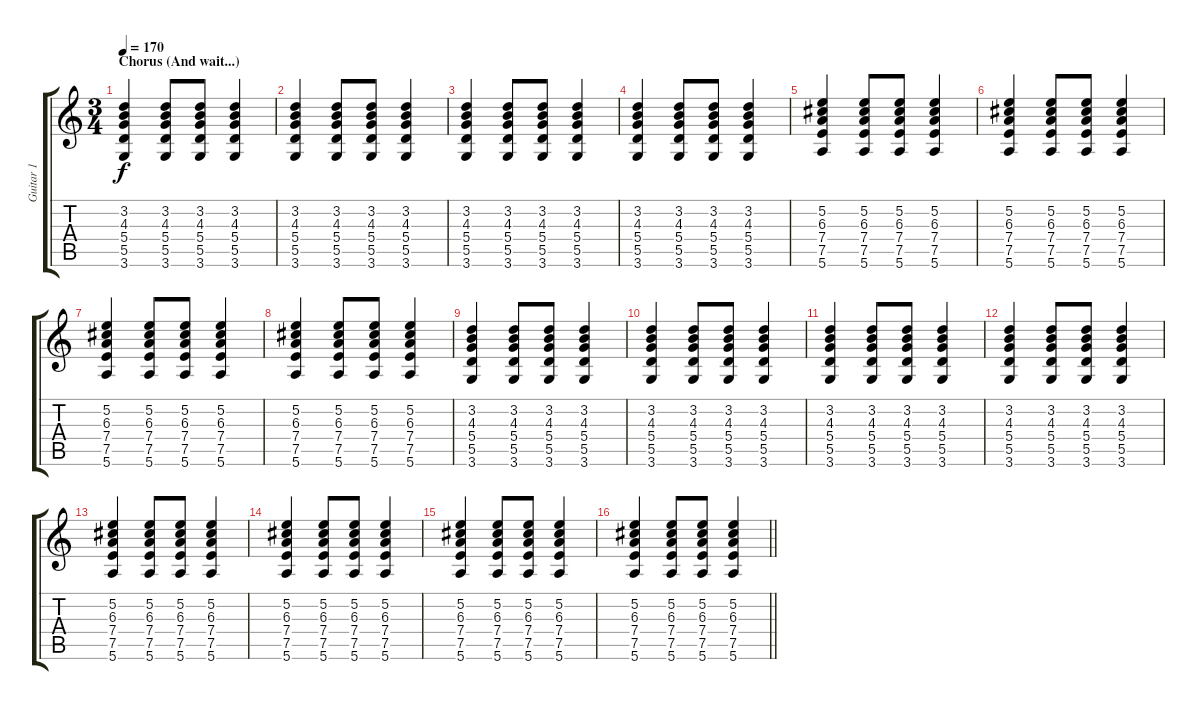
\track ("Guitar 1" "Guitar 1") {instrument distortionguitar}
\staff {score tabs}
\tuning (E4 B3 G3 D3 A2 E2) {hide}
\ts (3 4)
\section ("" "Chorus (And wait...)")
\tempo 170
\clef g2
\ks c
(3.2 4.3 5.4 5.5 3.6).4{dy f} (3.2 4.3 5.4 5.5 3.6).8 (3.2 4.3 5.4 5.5 3.6).8 (3.2 4.3 5.4 5.5 3.6).4 |
(3.2 4.3 5.4 5.5 3.6).4 (3.2 4.3 5.4 5.5 3.6).8 (3.2 4.3 5.4 5.5 3.6).8 (3.2 4.3 5.4 5.5 3.6).4 |
(3.2 4.3 5.4 5.5 3.6).4 (3.2 4.3 5.4 5.5 3.6).8 (3.2 4.3 5.4 5.5 3.6).8 (3.2 4.3 5.4 5.5 3.6).4 |
(3.2 4.3 5.4 5.5 3.6).4 (3.2 4.3 5.4 5.5 3.6).8 (3.2 4.3 5.4 5.5 3.6).8 (3.2 4.3 5.4 5.5 3.6).4 |
(5.2 6.3 7.4 7.5 5.6).4 (5.2 6.3 7.4 7.5 5.6).8 (5.2 6.3 7.4 7.5 5.6).8 (5.2 6.3 7.4 7.5 5.6).4 |
(5.2 6.3 7.4 7.5 5.6).4 (5.2 6.3 7.4 7.5 5.6).8 (5.2 6.3 7.4 7.5 5.6).8 (5.2 6.3 7.4 7.5 5.6).4 |
(5.2 6.3 7.4 7.5 5.6).4 (5.2 6.3 7.4 7.5 5.6).8 (5.2 6.3 7.4 7.5 5.6).8 (5.2 6.3 7.4 7.5 5.6).4 |
(5.2 6.3 7.4 7.5 5.6).4 (5.2 6.3 7.4 7.5 5.6).8 (5.2 6.3 7.4 7.5 5.6).8 (5.2 6.3 7.4 7.5 5.6).4 |
(3.2 4.3 5.4 5.5 3.6).4 (3.2 4.3 5.4 5.5 3.6).8 (3.2 4.3 5.4 5.5 3.6).8 (3.2 4.3 5.4 5.5 3.6).4 |
(3.2 4.3 5.4 5.5 3.6).4 (3.2 4.3 5.4 5.5 3.6).8 (3.2 4.3 5.4 5.5 3.6).8 (3.2 4.3 5.4 5.5 3.6).4 |
(3.2 4.3 5.4 5.5 3.6).4 (3.2 4.3 5.4 5.5 3.6).8 (3.2 4.3 5.4 5.5 3.6).8 (3.2 4.3 5.4 5.5 3.6).4 |
(3.2 4.3 5.4 5.5 3.6).4 (3.2 4.3 5.4 5.5 3.6).8 (3.2 4.3 5.4 5.5 3.6).8 (3.2 4.3 5.4 5.5 3.6).4 |
(5.2 6.3 7.4 7.5 5.6).4 (5.2 6.3 7.4 7.5 5.6).8 (5.2 6.3 7.4 7.5 5.6).8 (5.2 6.3 7.4 7.5 5.6).4 |
(5.2 6.3 7.4 7.5 5.6).4 (5.2 6.3 7.4 7.5 5.6).8 (5.2 6.3 7.4 7.5 5.6).8 (5.2 6.3 7.4 7.5 5.6).4 |
(5.2 6.3 7.4 7.5 5.6).4 (5.2 6.3 7.4 7.5 5.6).8 (5.2 6.3 7.4 7.5 5.6).8 (5.2 6.3 7.4 7.5 5.6).4 |
\barLineRight lightlight
(5.2 6.3 7.4 7.5 5.6).4 (5.2 6.3 7.4 7.5 5.6).8 (5.2 6.3 7.4 7.5 5.6).8 (5.2 6.3 7.4 7.5 5.6).4
